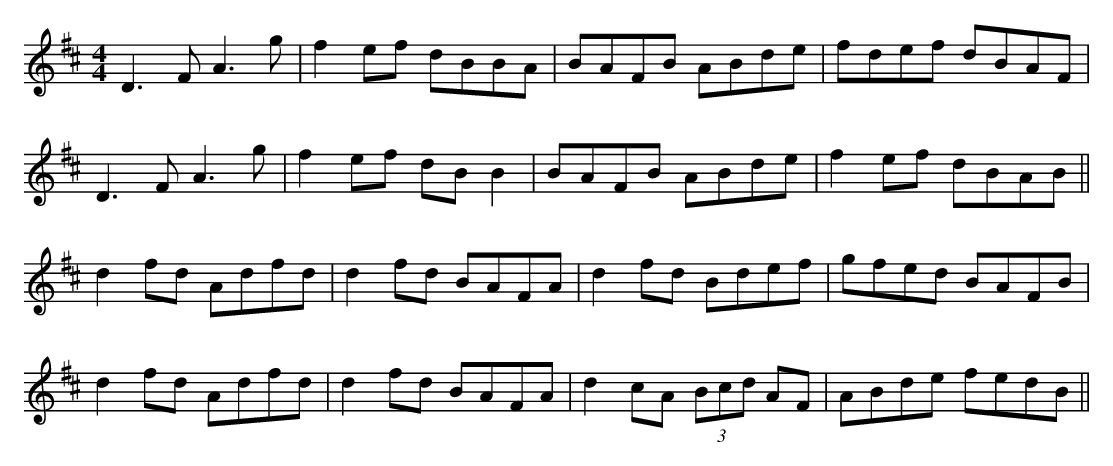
X:1
M:4/4
K:D
D3F A3g|f2ef dBBA|BAFB ABde|fdef dBAF|
D3F A3g|f2ef dBB2|BAFB ABde|f2ef dBAB||
d2fd Adfd|d2fd BAFA|d2fd Bdef|gfed BAFB|
d2fd Adfd|d2fd BAFA|d2cA (3Bcd AF|ABde fedB||
